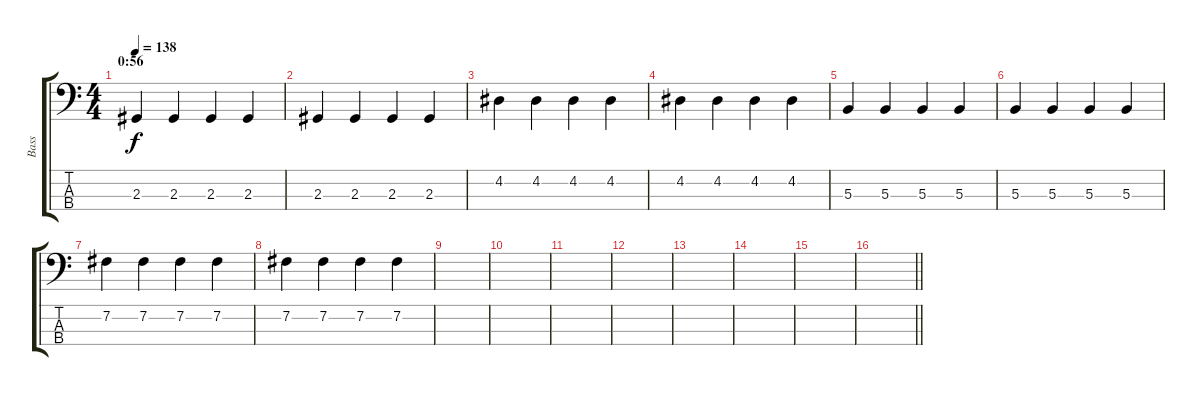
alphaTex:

\track ("Bass" "Bass") {instrument electricbassfinger}
\staff {score tabs}
\tuning (E2 B1 Gb1 Db1) {hide}
\ts (4 4)
\section ("" "0:56")
\tempo 138
\clef f4
\ks c
2.3.4{dy f} 2.3.4 2.3.4 2.3.4 |
2.3.4 2.3.4 2.3.4 2.3.4 |
4.2.4 4.2.4 4.2.4 4.2.4 |
4.2.4 4.2.4 4.2.4 4.2.4 |
5.3.4 5.3.4 5.3.4 5.3.4 |
5.3.4 5.3.4 5.3.4 5.3.4 |
7.2.4 7.2.4 7.2.4 7.2.4 |
7.2.4 7.2.4 7.2.4 7.2.4 |
|
|
|
|
|
|
|
\barLineRight lightlight
